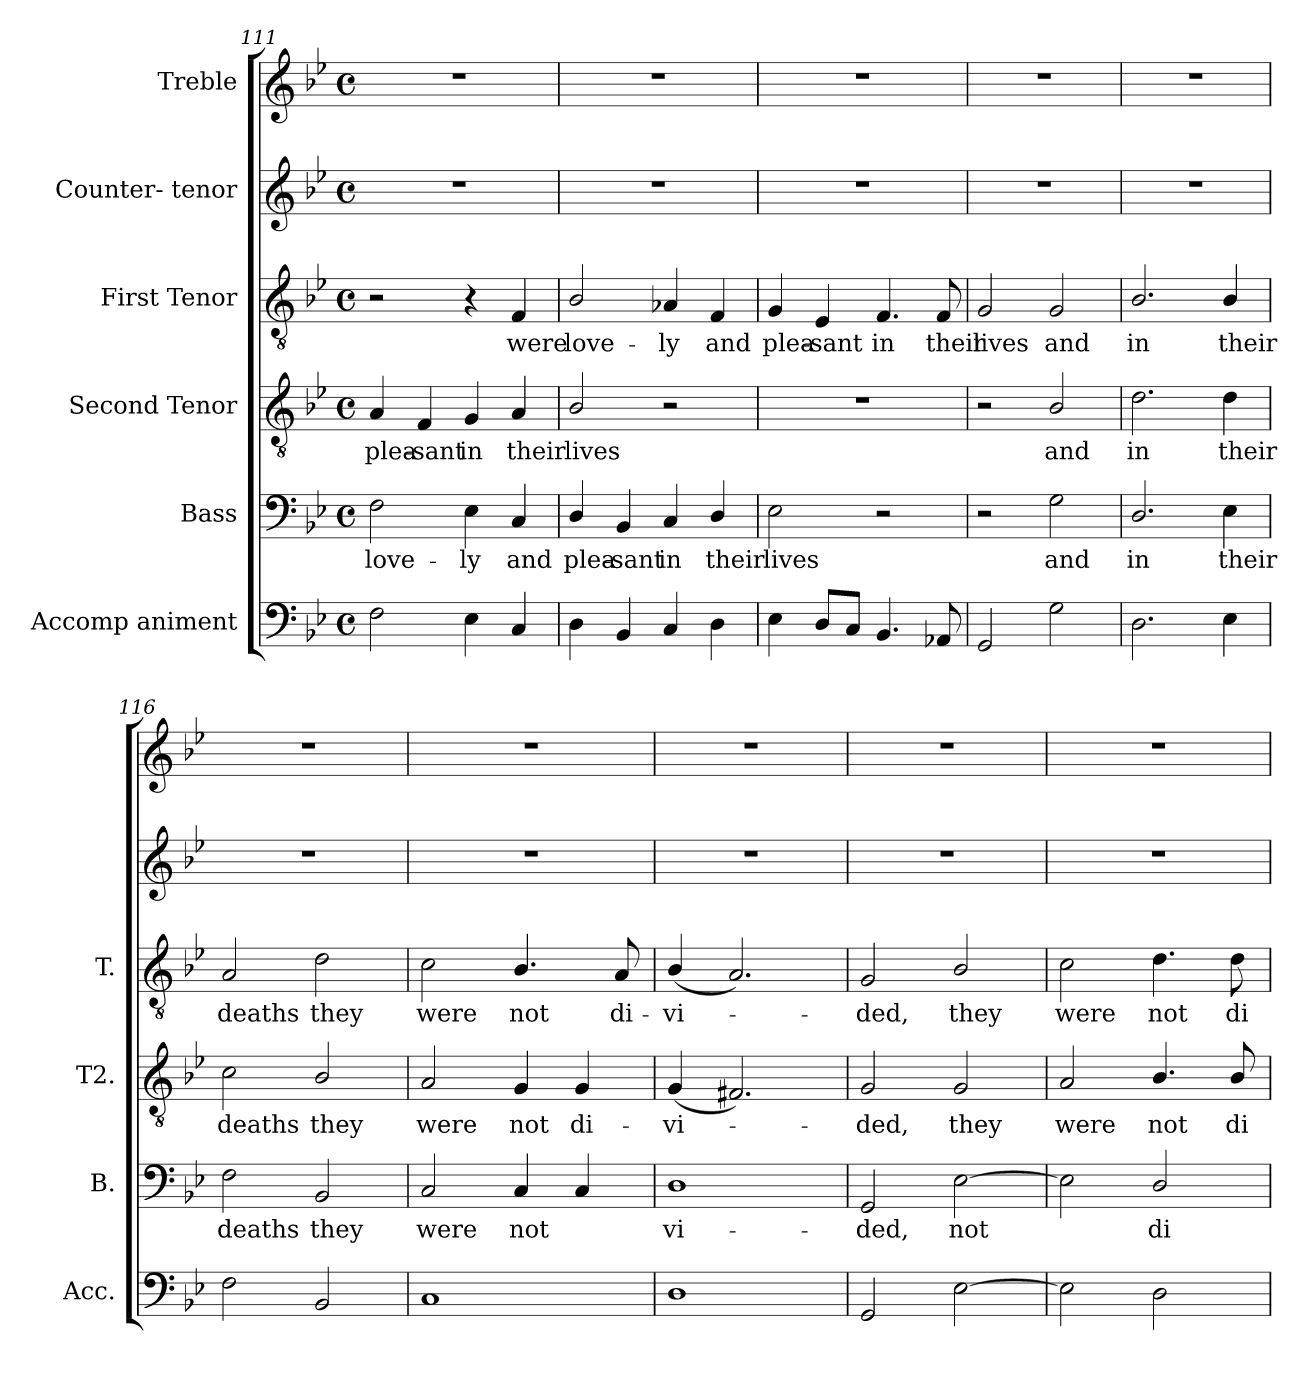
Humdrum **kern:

**kern	**kern	**text	**kern	**text	**kern	**text	**kern	**kern
*part6	*part5	*part5	*part4	*part4	*part3	*part3	*part2	*part1
*staff6	*staff5	*staff5	*staff4	*staff4	*staff3	*staff3	*staff2	*staff1
*I"Accomp animent	*I"Bass	*	*I"Second Tenor	*	*I"First Tenor	*	*I"Counter- tenor	*I"Treble
*I'Acc.	*I'B.	*	*I'T2.	*	*I'T.	*	*	*
*clefF4	*clefF4	*	*clefGv2	*	*clefGv2	*	*clefG2	*clefG2
*	*	*	*ITrd7c12	*	*ITrd7c12	*	*	*
*k[b-e-]	*k[b-e-]	*	*k[b-e-]	*	*k[b-e-]	*	*k[b-e-]	*k[b-e-]
*B-:	*B-:	*	*B-:	*	*B-:	*	*B-:	*B-:
*M4/4	*M4/4	*	*M4/4	*	*M4/4	*	*M4/4	*M4/4
*met(c)	*met(c)	*	*met(c)	*	*met(c)	*	*met(c)	*met(c)
=111	=111	=111	=111	=111	=111	=111	=111	=111
!	!	!LO:LY:b:color=#000000	!	!	!	!	!	!
!	!	!	!	!LO:LY:b:color=#000000	!	!	!	!
2Fi\	2Fi\	love-	4AAi/	plea-	2r	.	1r	1r
!	!	!	!	!LO:LY:b:color=#000000	!	!	!	!
.	.	.	4FFi/	-sant	.	.	.	.
!	!	!LO:LY:b:color=#000000	!	!	!	!	!	!
!	!	!	!	!LO:LY:b:color=#000000	!	!	!	!
4E-i\	4E-i\	-ly	4GGi/	in	4r	.	.	.
!	!	!LO:LY:b:color=#000000	!	!	!	!	!	!
!	!	!	!	!LO:LY:b:color=#000000	!	!	!	!
!	!	!	!	!	!	!LO:LY:b:color=#000000	!	!
4Ci/	4Ci/	and	4AAi/	their	4FFi/	were	.	.
=112	=112	=112	=112	=112	=112	=112	=112	=112
!	!	!LO:LY:b:color=#000000	!	!	!	!	!	!
!	!	!	!	!LO:LY:b:color=#000000	!	!	!	!
!	!	!	!	!	!	!LO:LY:b:color=#000000	!	!
4Di\	4Di/	plea-	2BB-i/	lives	2BB-i/	love-	1r	1r
!	!	!LO:LY:b:color=#000000	!	!	!	!	!	!
4BB-i/	4BB-i/	-sant	.	.	.	.	.	.
!	!	!LO:LY:b:color=#000000	!	!	!	!	!	!
!	!	!	!	!	!	!LO:LY:b:color=#000000	!	!
4Ci/	4Ci/	in	2r	.	4AA-Xi/	-ly	.	.
!	!	!LO:LY:b:color=#000000	!	!	!	!	!	!
!	!	!	!	!	!	!LO:LY:b:color=#000000	!	!
4Di\	4Di/	their	.	.	4FFi/	and	.	.
=113	=113	=113	=113	=113	=113	=113	=113	=113
!	!	!LO:LY:b:color=#000000	!	!	!	!	!	!
!	!	!	!	!	!	!LO:LY:b:color=#000000	!	!
4E-i\	2E-i\	lives	1r	.	4GGi/	plea-	1r	1r
!	!	!	!	!	!	!LO:LY:b:color=#000000	!	!
8Di/L	.	.	.	.	4EE-i/	-sant	.	.
8Ci/J	.	.	.	.	.	.	.	.
!	!	!	!	!	!	!LO:LY:b:color=#000000	!	!
4.BB-i/	2r	.	.	.	4.FFi/	in	.	.
!	!	!	!	!	!	!LO:LY:b:color=#000000	!	!
8AA-i/	.	.	.	.	8FFi/	their	.	.
=114	=114	=114	=114	=114	=114	=114	=114	=114
!	!	!	!	!	!	!LO:LY:b:color=#000000	!	!
2GGi/	2r	.	2r	.	2GGi/	lives	1r	1r
!	!	!LO:LY:b:color=#000000	!	!	!	!	!	!
!	!	!	!	!LO:LY:b:color=#000000	!	!	!	!
!	!	!	!	!	!	!LO:LY:b:color=#000000	!	!
2Gi\	2Gi\	and	2BB-i/	and	2GGi/	and	.	.
!!LO:LB:g=z
=115	=115	=115	=115	=115	=115	=115	=115	=115
!	!	!LO:LY:b:color=#000000	!	!	!	!	!	!
!	!	!	!	!LO:LY:b:color=#000000	!	!	!	!
!	!	!	!	!	!	!LO:LY:b:color=#000000	!	!
2.Di\	2.Di/	in	2.Di\	in	2.BB-i/	in	1r	1r
!	!	!LO:LY:b:color=#000000	!	!	!	!	!	!
!	!	!	!	!LO:LY:b:color=#000000	!	!	!	!
!	!	!	!	!	!	!LO:LY:b:color=#000000	!	!
4E-i\	4E-i\	their	4Di\	their	4BB-i/	their	.	.
=116	=116	=116	=116	=116	=116	=116	=116	=116
!	!	!LO:LY:b:color=#000000	!	!	!	!	!	!
!	!	!	!	!LO:LY:b:color=#000000	!	!	!	!
!	!	!	!	!	!	!LO:LY:b:color=#000000	!	!
2Fi\	2Fi\	deaths	2Ci\	deaths	2AAi/	deaths	1r	1r
!	!	!LO:LY:b:color=#000000	!	!	!	!	!	!
!	!	!	!	!LO:LY:b:color=#000000	!	!	!	!
!	!	!	!	!	!	!LO:LY:b:color=#000000	!	!
2BB-i/	2BB-i/	they	2BB-i/	they	2Di\	they	.	.
=117	=117	=117	=117	=117	=117	=117	=117	=117
!	!	!LO:LY:b:color=#000000	!	!	!	!	!	!
!	!	!	!	!LO:LY:b:color=#000000	!	!	!	!
!	!	!	!	!	!	!LO:LY:b:color=#000000	!	!
1Ci	2Ci/	were	2AAi/	were	2Ci\	were	1r	1r
!	!	!LO:LY:b:color=#000000	!	!	!	!	!	!
!	!	!	!	!LO:LY:b:color=#000000	!	!	!	!
!	!	!	!	!	!	!LO:LY:b:color=#000000	!	!
.	4Ci/	not	4GGi/	not	4.BB-i/	not	.	.
!	!	!	!	!LO:LY:b:color=#000000	!	!	!	!
.	4Ci/	.	4GGi/	di-	.	.	.	.
!	!	!	!	!	!	!LO:LY:b:color=#000000	!	!
.	.	.	.	.	8AAi/	di-	.	.
=118	=118	=118	=118	=118	=118	=118	=118	=118
!	!	!LO:LY:b:color=#000000	!	!	!	!	!	!
!	!	!	!	!LO:LY:b:color=#000000	!	!	!	!
!	!	!	!	!	!	!LO:LY:b:color=#000000	!	!
1Di	1Di	-vi-	(4GGi/	-vi-	(4BB-i/	-vi-	1r	1r
.	.	.	2.FF#Xi/)	.	2.AAi/)	.	.	.
=119	=119	=119	=119	=119	=119	=119	=119	=119
!	!	!LO:LY:b:color=#000000	!	!	!	!	!	!
!	!	!	!	!LO:LY:b:color=#000000	!	!	!	!
!	!	!	!	!	!	!LO:LY:b:color=#000000	!	!
2GGi/	2GGi/	-ded,	2GGi/	-ded,	2GGi/	-ded,	1r	1r
!	!	!LO:LY:b:color=#000000	!	!	!	!	!	!
!	!	!	!	!LO:LY:b:color=#000000	!	!	!	!
!	!	!	!	!	!	!LO:LY:b:color=#000000	!	!
[2E-i\	[2E-i\	not	2GGi/	they	2BB-i/	they	.	.
=120	=120	=120	=120	=120	=120	=120	=120	=120
!	!	!	!	!LO:LY:b:color=#000000	!	!	!	!
!	!	!	!	!	!	!LO:LY:b:color=#000000	!	!
2E-i\]	2E-i\]	.	2AAi/	were	2Ci\	were	1r	1r
!	!	!LO:LY:b:color=#000000	!	!	!	!	!	!
!	!	!	!	!LO:LY:b:color=#000000	!	!	!	!
!	!	!	!	!	!	!LO:LY:b:color=#000000	!	!
2Di\	2Di/	di-	4.BB-i/	not	4.Di\	not	.	.
!	!	!	!	!LO:LY:b:color=#000000	!	!	!	!
!	!	!	!	!	!	!LO:LY:b:color=#000000	!	!
.	.	.	8BB-i/	di-	8Di\	di-	.	.
=	=	=	=	=	=	=	=	=
*-	*-	*-	*-	*-	*-	*-	*-	*-
